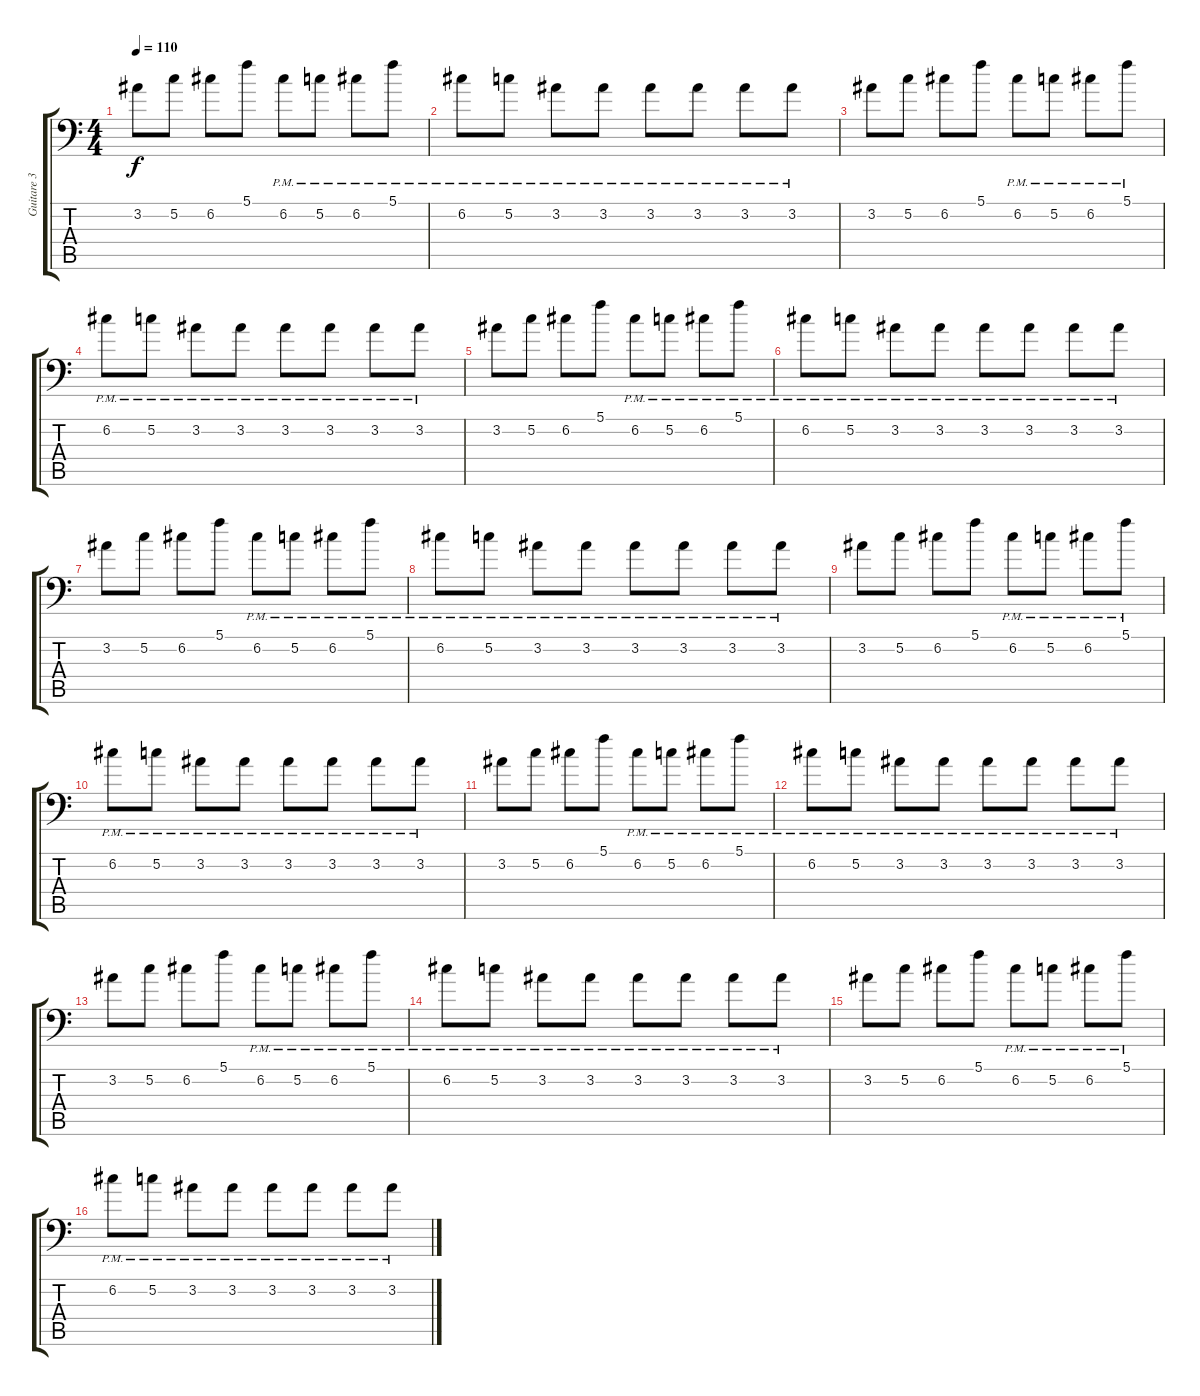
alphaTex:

\track ("Guitare 3" "Guitare 3") {instrument distortionguitar}
\staff {score tabs}
\tuning (C4 G3 Eb3 Bb2 F2 Bb1) {hide}
\ts (4 4)
\section ("" "")
\tempo 110
\clef f4
\ks c
3.2.8{dy f} 5.2.8 6.2.8 5.1.8 6.2{pm}.8 5.2{pm}.8 6.2{pm}.8 5.1{pm}.8 |
6.2{pm}.8 5.2{pm}.8 3.2{pm}.8 3.2{pm}.8 3.2{pm}.8 3.2{pm}.8 3.2{pm}.8 3.2{pm}.8 |
3.2.8 5.2.8 6.2.8 5.1.8 6.2{pm}.8 5.2{pm}.8 6.2{pm}.8 5.1{pm}.8 |
6.2{pm}.8 5.2{pm}.8 3.2{pm}.8 3.2{pm}.8 3.2{pm}.8 3.2{pm}.8 3.2{pm}.8 3.2{pm}.8 |
3.2.8 5.2.8 6.2.8 5.1.8 6.2{pm}.8 5.2{pm}.8 6.2{pm}.8 5.1{pm}.8 |
6.2{pm}.8 5.2{pm}.8 3.2{pm}.8 3.2{pm}.8 3.2{pm}.8 3.2{pm}.8 3.2{pm}.8 3.2{pm}.8 |
3.2.8 5.2.8 6.2.8 5.1.8 6.2{pm}.8 5.2{pm}.8 6.2{pm}.8 5.1{pm}.8 |
6.2{pm}.8 5.2{pm}.8 3.2{pm}.8 3.2{pm}.8 3.2{pm}.8 3.2{pm}.8 3.2{pm}.8 3.2{pm}.8 |
\section ("" "")
3.2.8 5.2.8 6.2.8 5.1.8 6.2{pm}.8 5.2{pm}.8 6.2{pm}.8 5.1{pm}.8 |
6.2{pm}.8 5.2{pm}.8 3.2{pm}.8 3.2{pm}.8 3.2{pm}.8 3.2{pm}.8 3.2{pm}.8 3.2{pm}.8 |
3.2.8 5.2.8 6.2.8 5.1.8 6.2{pm}.8 5.2{pm}.8 6.2{pm}.8 5.1{pm}.8 |
6.2{pm}.8 5.2{pm}.8 3.2{pm}.8 3.2{pm}.8 3.2{pm}.8 3.2{pm}.8 3.2{pm}.8 3.2{pm}.8 |
3.2.8 5.2.8 6.2.8 5.1.8 6.2{pm}.8 5.2{pm}.8 6.2{pm}.8 5.1{pm}.8 |
6.2{pm}.8 5.2{pm}.8 3.2{pm}.8 3.2{pm}.8 3.2{pm}.8 3.2{pm}.8 3.2{pm}.8 3.2{pm}.8 |
3.2.8 5.2.8 6.2.8 5.1.8 6.2{pm}.8 5.2{pm}.8 6.2{pm}.8 5.1{pm}.8 |
6.2{pm}.8 5.2{pm}.8 3.2{pm}.8 3.2{pm}.8 3.2{pm}.8 3.2{pm}.8 3.2{pm}.8 3.2{pm}.8
